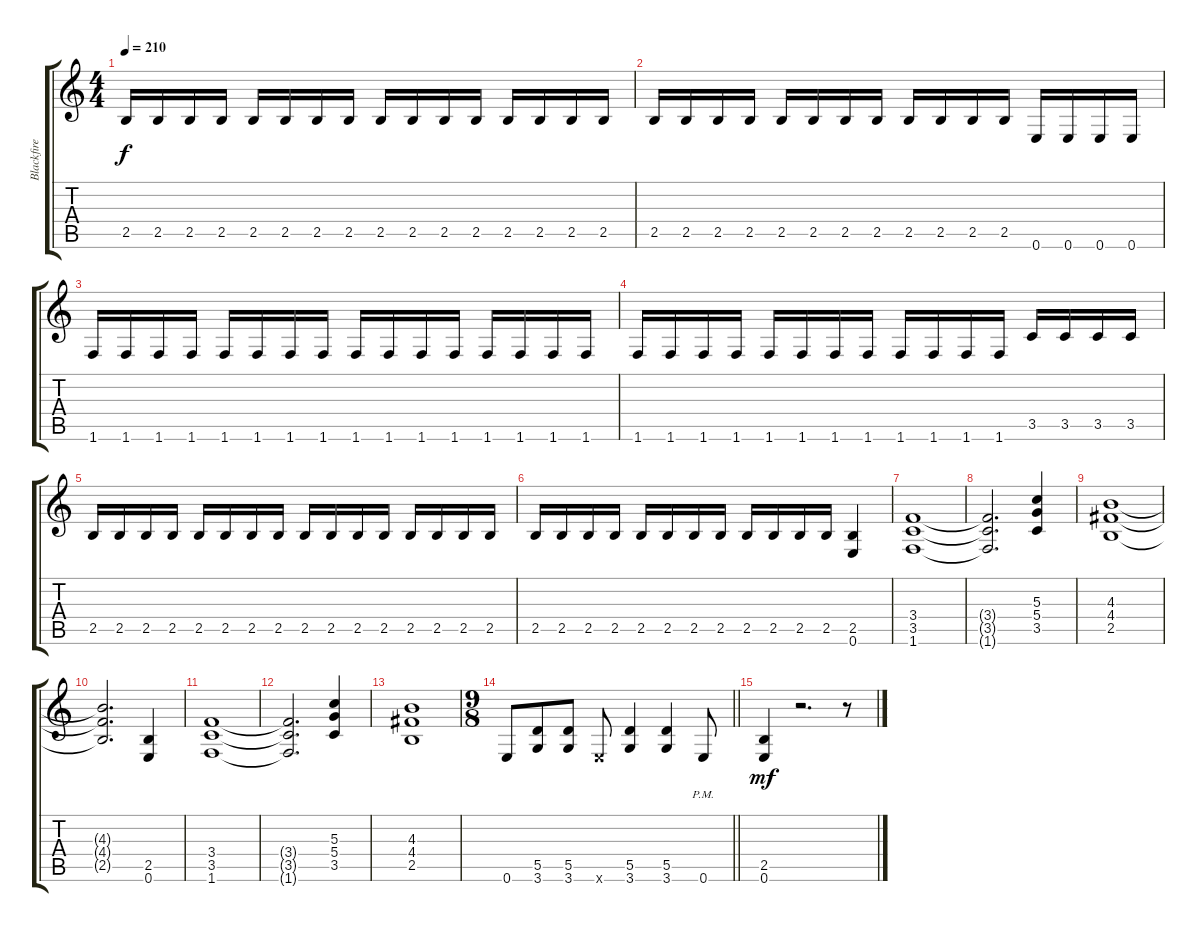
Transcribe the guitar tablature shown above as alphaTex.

\track ("Blackfire (r)" "Blackfire ") {instrument distortionguitar}
\staff {score tabs}
\tuning (E4 B3 G3 D3 A2 E2) {hide}
\ts (4 4)
\tempo 210
\clef g2
\ks c
2.5.16{dy f} 2.5.16 2.5.16 2.5.16 2.5.16 2.5.16 2.5.16 2.5.16 2.5.16 2.5.16 2.5.16 2.5.16 2.5.16 2.5.16 2.5.16 2.5.16 |
2.5.16 2.5.16 2.5.16 2.5.16 2.5.16 2.5.16 2.5.16 2.5.16 2.5.16 2.5.16 2.5.16 2.5.16 0.6.16 0.6.16 0.6.16 0.6.16 |
1.6.16 1.6.16 1.6.16 1.6.16 1.6.16 1.6.16 1.6.16 1.6.16 1.6.16 1.6.16 1.6.16 1.6.16 1.6.16 1.6.16 1.6.16 1.6.16 |
1.6.16 1.6.16 1.6.16 1.6.16 1.6.16 1.6.16 1.6.16 1.6.16 1.6.16 1.6.16 1.6.16 1.6.16 3.5.16 3.5.16 3.5.16 3.5.16 |
2.5.16 2.5.16 2.5.16 2.5.16 2.5.16 2.5.16 2.5.16 2.5.16 2.5.16 2.5.16 2.5.16 2.5.16 2.5.16 2.5.16 2.5.16 2.5.16 |
2.5.16 2.5.16 2.5.16 2.5.16 2.5.16 2.5.16 2.5.16 2.5.16 2.5.16 2.5.16 2.5.16 2.5.16 (2.5 0.6).4 |
(3.4 3.5 1.6).1 |
(3.4{t} 3.5{t} 1.6{t}).2{d} (5.3 5.4 3.5).4 |
(4.3 4.4 2.5).1 |
(4.3{t} 4.4{t} 2.5{t}).2{d} (2.5 0.6).4 |
(3.4 3.5 1.6).1 |
(3.4{t} 3.5{t} 1.6{t}).2{d} (5.3 5.4 3.5).4 |
(4.3 4.4 2.5).1 |
\ts (9 8)
\barLineRight lightlight
0.6.8 (5.5 3.6).8 (5.5 3.6).8 0.6{x}.8 (5.5 3.6).4 (5.5 3.6).4 0.6{pm}.8 |
(2.5 0.6).4{dy mf} r.2{d} r.8
